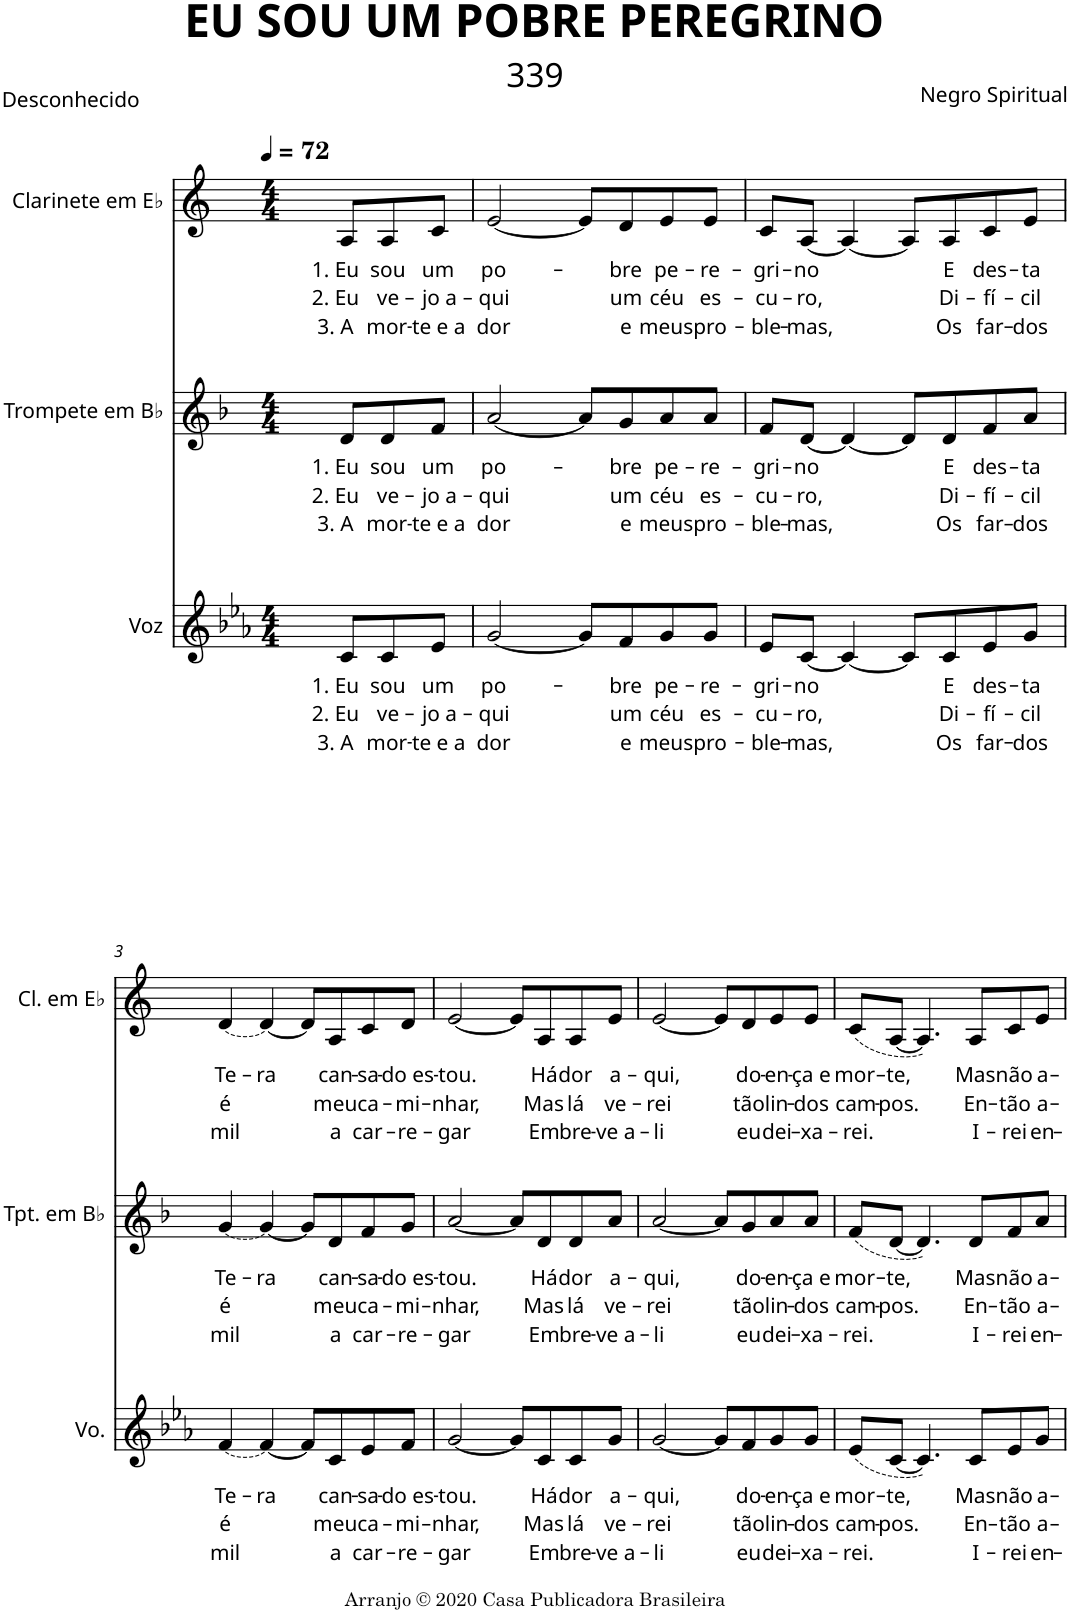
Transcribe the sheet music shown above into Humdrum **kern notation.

**kern	**text	**text	**text	**kern	**text	**text	**text	**kern	**text	**text	**text
*part3	*part3	*part3	*part3	*part2	*part2	*part2	*part2	*part1	*part1	*part1	*part1
*staff3	*staff3	*staff3	*staff3	*staff2	*staff2	*staff2	*staff2	*staff1	*staff1	*staff1	*staff1
*I"Voz	*	*	*	*I"Trompete em Bb	*	*	*	*I"Clarinete em Eb	*	*	*
*I'Vo.	*	*	*	*I'Tpt. em Bb	*	*	*	*I'Cl. em Eb	*	*	*
*clefG2	*	*	*	*clefG2	*	*	*	*clefG2	*	*	*
*	*	*	*	*Trd1c2	*	*	*	*Trd-2c-3	*	*	*
*k[b-e-a-]	*	*	*	*k[b-]	*	*	*	*k[]	*	*	*
*M4/4	*	*	*	*M4/4	*	*	*	*M4/4	*	*	*
*MM72	*	*	*	*MM72	*	*	*	*MM72	*	*	*
=	=	=	=	=	=	=	=	=	=	=	=
8ryy	.	.	.	8ryy	.	.	.	8ryy	.	.	.
!	!LO:LY:b	!LO:LY:b	!LO:LY:b	!	!LO:LY:b	!LO:LY:b	!LO:LY:b	!	!LO:LY:b	!LO:LY:b	!LO:LY:b
8c/L	1. Eu	2. Eu	3. A	8d/L	1. Eu	2. Eu	3. A	8A/L	1. Eu	2. Eu	3. A
!	!LO:LY:b	!LO:LY:b	!LO:LY:b	!	!LO:LY:b	!LO:LY:b	!LO:LY:b	!	!LO:LY:b	!LO:LY:b	!LO:LY:b
8c/	sou	ve-	mor-	8d/	sou	ve-	mor-	8A/	sou	ve-	mor-
!	!LO:LY:b	!LO:LY:b	!LO:LY:b	!	!LO:LY:b	!LO:LY:b	!LO:LY:b	!	!LO:LY:b	!LO:LY:b	!LO:LY:b
8e-/J	um	-jo a-	-te e a	8f/J	um	-jo a-	-te e a	8c/J	um	-jo a-	-te e a
=1	=1	=1	=1	=1	=1	=1	=1	=1	=1	=1	=1
!	!LO:LY:b	!LO:LY:b	!LO:LY:b	!	!LO:LY:b	!LO:LY:b	!LO:LY:b	!	!LO:LY:b	!LO:LY:b	!LO:LY:b
[2g/	po-	-qui	dor	[2a/	po-	-qui	dor	[2e/	po-	-qui	dor
8g/L]	.	.	.	8a/L]	.	.	.	8e/L]	.	.	.
!	!LO:LY:b	!LO:LY:b	!LO:LY:b	!	!LO:LY:b	!LO:LY:b	!LO:LY:b	!	!LO:LY:b	!LO:LY:b	!LO:LY:b
8f/	-bre	um	e	8g/	-bre	um	e	8d/	-bre	um	e
!	!LO:LY:b	!LO:LY:b	!LO:LY:b	!	!LO:LY:b	!LO:LY:b	!LO:LY:b	!	!LO:LY:b	!LO:LY:b	!LO:LY:b
8g/	pe-	céu	meus	8a/	pe-	céu	meus	8e/	pe-	céu	meus
!	!LO:LY:b	!LO:LY:b	!LO:LY:b	!	!LO:LY:b	!LO:LY:b	!LO:LY:b	!	!LO:LY:b	!LO:LY:b	!LO:LY:b
8g/J	-re-	es-	pro-	8a/J	-re-	es-	pro-	8e/J	-re-	es-	pro-
=2	=2	=2	=2	=2	=2	=2	=2	=2	=2	=2	=2
!	!LO:LY:b	!LO:LY:b	!LO:LY:b	!	!LO:LY:b	!LO:LY:b	!LO:LY:b	!	!LO:LY:b	!LO:LY:b	!LO:LY:b
8e-/L	-gri-	-cu-	-ble-	8f/L	-gri-	-cu-	-ble-	8c/L	-gri-	-cu-	-ble-
!	!LO:LY:b	!LO:LY:b	!LO:LY:b	!	!LO:LY:b	!LO:LY:b	!LO:LY:b	!	!LO:LY:b	!LO:LY:b	!LO:LY:b
[8c/J	-no	-ro,	-mas,	[8d/J	-no	-ro,	-mas,	[8A/J	-no	-ro,	-mas,
4c/_	.	.	.	4d/_	.	.	.	4A/_	.	.	.
8c/L]	.	.	.	8d/L]	.	.	.	8A/L]	.	.	.
!	!LO:LY:b	!LO:LY:b	!LO:LY:b	!	!LO:LY:b	!LO:LY:b	!LO:LY:b	!	!LO:LY:b	!LO:LY:b	!LO:LY:b
8c/	E	Di-	Os	8d/	E	Di-	Os	8A/	E	Di-	Os
!	!LO:LY:b	!LO:LY:b	!LO:LY:b	!	!LO:LY:b	!LO:LY:b	!LO:LY:b	!	!LO:LY:b	!LO:LY:b	!LO:LY:b
8e-/	des-	-fí-	far-	8f/	des-	-fí-	far-	8c/	des-	-fí-	far-
!	!LO:LY:b	!LO:LY:b	!LO:LY:b	!	!LO:LY:b	!LO:LY:b	!LO:LY:b	!	!LO:LY:b	!LO:LY:b	!LO:LY:b
8g/J	-ta	-cil	-dos	8a/J	-ta	-cil	-dos	8e/J	-ta	-cil	-dos
!!LO:LB:g=z
=3	=3	=3	=3	=3	=3	=3	=3	=3	=3	=3	=3
!LO:T:dash	!LO:LY:b	!LO:LY:b	!LO:LY:b	!LO:T:dash	!LO:LY:b	!LO:LY:b	!LO:LY:b	!LO:T:dash	!LO:LY:b	!LO:LY:b	!LO:LY:b
[4f/	Te-	é	mil	[4g/	Te-	é	mil	[4d/	Te-	é	mil
!	!LO:LY:b	!	!	!	!LO:LY:b	!	!	!	!LO:LY:b	!	!
4f/_	-ra	.	.	4g/_	-ra	.	.	4d/_	-ra	.	.
8f/L]	.	.	.	8g/L]	.	.	.	8d/L]	.	.	.
!	!LO:LY:b	!LO:LY:b	!LO:LY:b	!	!LO:LY:b	!LO:LY:b	!LO:LY:b	!	!LO:LY:b	!LO:LY:b	!LO:LY:b
8c/	can-	meu	a	8d/	can-	meu	a	8A/	can-	meu	a
!	!LO:LY:b	!LO:LY:b	!LO:LY:b	!	!LO:LY:b	!LO:LY:b	!LO:LY:b	!	!LO:LY:b	!LO:LY:b	!LO:LY:b
8e-/	-sa-	ca-	car-	8f/	-sa-	ca-	car-	8c/	-sa-	ca-	car-
!	!LO:LY:b	!LO:LY:b	!LO:LY:b	!	!LO:LY:b	!LO:LY:b	!LO:LY:b	!	!LO:LY:b	!LO:LY:b	!LO:LY:b
8f/J	-do es-	-mi-	-re-	8g/J	-do es-	-mi-	-re-	8d/J	-do es-	-mi-	-re-
=4	=4	=4	=4	=4	=4	=4	=4	=4	=4	=4	=4
!	!LO:LY:b	!LO:LY:b	!LO:LY:b	!	!LO:LY:b	!LO:LY:b	!LO:LY:b	!	!LO:LY:b	!LO:LY:b	!LO:LY:b
[2g/	-tou.	-nhar,	-gar	[2a/	-tou.	-nhar,	-gar	[2e/	-tou.	-nhar,	-gar
8g/L]	.	.	.	8a/L]	.	.	.	8e/L]	.	.	.
!	!LO:LY:b	!LO:LY:b	!LO:LY:b	!	!LO:LY:b	!LO:LY:b	!LO:LY:b	!	!LO:LY:b	!LO:LY:b	!LO:LY:b
8c/	Há	Mas	Em	8d/	Há	Mas	Em	8A/	Há	Mas	Em
!	!LO:LY:b	!LO:LY:b	!LO:LY:b	!	!LO:LY:b	!LO:LY:b	!LO:LY:b	!	!LO:LY:b	!LO:LY:b	!LO:LY:b
8c/	dor	lá	bre-	8d/	dor	lá	bre-	8A/	dor	lá	bre-
!	!LO:LY:b	!LO:LY:b	!LO:LY:b	!	!LO:LY:b	!LO:LY:b	!LO:LY:b	!	!LO:LY:b	!LO:LY:b	!LO:LY:b
8g/J	a-	ve-	-ve a-	8a/J	a-	ve-	-ve a-	8e/J	a-	ve-	-ve a-
=5	=5	=5	=5	=5	=5	=5	=5	=5	=5	=5	=5
!	!LO:LY:b	!LO:LY:b	!LO:LY:b	!	!LO:LY:b	!LO:LY:b	!LO:LY:b	!	!LO:LY:b	!LO:LY:b	!LO:LY:b
[2g/	-qui,	-rei	-li	[2a/	-qui,	-rei	-li	[2e/	-qui,	-rei	-li
8g/L]	.	.	.	8a/L]	.	.	.	8e/L]	.	.	.
!	!LO:LY:b	!LO:LY:b	!LO:LY:b	!	!LO:LY:b	!LO:LY:b	!LO:LY:b	!	!LO:LY:b	!LO:LY:b	!LO:LY:b
8f/	do-	tão	eu	8g/	do-	tão	eu	8d/	do-	tão	eu
!	!LO:LY:b	!LO:LY:b	!LO:LY:b	!	!LO:LY:b	!LO:LY:b	!LO:LY:b	!	!LO:LY:b	!LO:LY:b	!LO:LY:b
8g/	-en-	lin-	dei-	8a/	-en-	lin-	dei-	8e/	-en-	lin-	dei-
!	!LO:LY:b	!LO:LY:b	!LO:LY:b	!	!LO:LY:b	!LO:LY:b	!LO:LY:b	!	!LO:LY:b	!LO:LY:b	!LO:LY:b
8g/J	-ça e	-dos	-xa-	8a/J	-ça e	-dos	-xa-	8e/J	-ça e	-dos	-xa-
=6	=6	=6	=6	=6	=6	=6	=6	=6	=6	=6	=6
!	!LO:LY:b	!LO:LY:b	!LO:LY:b	!	!LO:LY:b	!LO:LY:b	!LO:LY:b	!	!LO:LY:b	!LO:LY:b	!LO:LY:b
(8e-/L	mor-	cam-	-rei.	(8f/L	mor-	cam-	-rei.	(8c/L	mor-	cam-	-rei.
!	!LO:LY:b	!LO:LY:b	!	!	!LO:LY:b	!LO:LY:b	!	!	!LO:LY:b	!LO:LY:b	!
[8c/J	-te,	-pos.	.	[8d/J	-te,	-pos.	.	[8A/J	-te,	-pos.	.
4.c/])	.	.	.	4.d/])	.	.	.	4.A/])	.	.	.
!	!LO:LY:b	!LO:LY:b	!LO:LY:b	!	!LO:LY:b	!LO:LY:b	!LO:LY:b	!	!LO:LY:b	!LO:LY:b	!LO:LY:b
8c/L	Mas	En-	I-	8d/L	Mas	En-	I-	8A/L	Mas	En-	I-
!	!LO:LY:b	!LO:LY:b	!LO:LY:b	!	!LO:LY:b	!LO:LY:b	!LO:LY:b	!	!LO:LY:b	!LO:LY:b	!LO:LY:b
8e-/	não	-tão	-rei	8f/	não	-tão	-rei	8c/	não	-tão	-rei
!	!LO:LY:b	!LO:LY:b	!LO:LY:b	!	!LO:LY:b	!LO:LY:b	!LO:LY:b	!	!LO:LY:b	!LO:LY:b	!LO:LY:b
8g/J	a-	a-	en-	8a/J	a-	a-	en-	8e/J	a-	a-	en-
=	=	=	=	=	=	=	=	=	=	=	=
*-	*-	*-	*-	*-	*-	*-	*-	*-	*-	*-	*-
